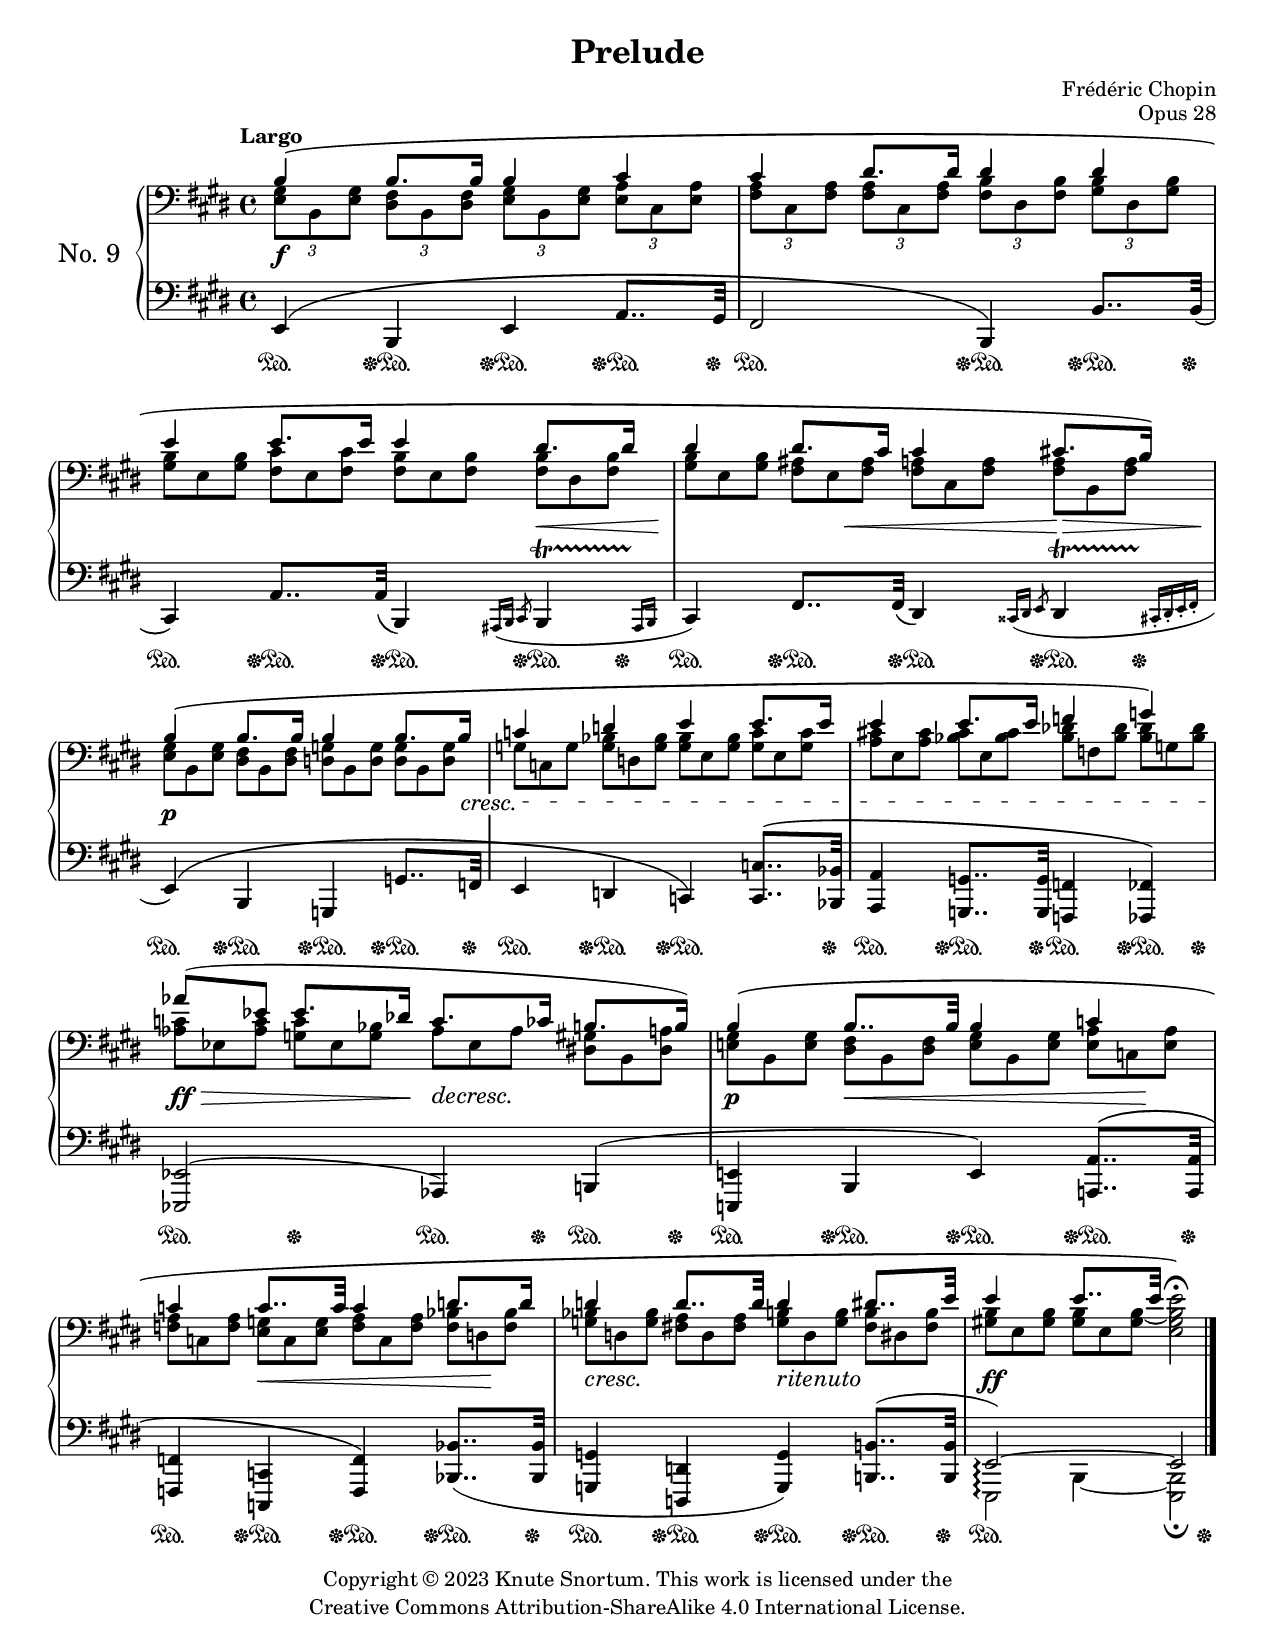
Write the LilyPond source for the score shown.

\version "2.24.0"

\include "includes/header-paper.ily"
%...+....1....+....2....+....3....+....4....+....5....+....6....+....7....+....

\version "2.24.0"
\language "english"

\include "global-variables.ily"

%%% Positions and shapes %%%

hShiftA = \override NoteColumn.force-hshift = 0

%%% Music %%%

global = {
  \time 4/4
  \key e \major
  \accidentalStyle piano
}

rightHandUpper = \relative {
  \voiceOne
  
  b4\( b8. b16 b4 cs |
  cs4 ds8. ds16 ds4 ds |
  e4 e8. e16 e4 ds8. ds16 |
  ds4 ds8. cs16 cs4 cs8. b16\) |
  b4\( b8. b16 b4 b8. b16 |
  c4 d e e8. e16 |
  e4 e8. e16 f4 g\) |
  \omit TupletNumber
  \tuplet 3/2 { af8*2( ef8 } ef8. df16 c8. cf16 b8. b16) |
  
  \barNumberCheck 9
  b4\( b8.. b32 b4 c |
  c4 c8.. c32 c4 d8. d16 |
  \tag layout {
    d4 d8.. d32 d4 ds8.. e32 |
    e4 e8.. e32 \voiceTwo e2\)^\fermata |
  }
  \tag midi {
    d4 d8.. d32 \tempo 4 = 32 d4 \tempo 4 = 30 ds8.. e32 |
    \tempo 4 = 28 e4 \tempo 4 = 26 e8.. e32 \voiceTwo e2) |
  }
  \bar "|."
}

rightHandLower = \relative {
  \voiceTwo
  \omit TupletBracket
  
  \tuplet 3/2 4 {
    <e gs>8 b <e gs> <ds fs> b <ds fs>  <e gs> b <e gs> <e a> cs <e a> |
    <fs a>8 cs <fs a> q cs <fs a>  <fs b> ds <fs b> <gs b> ds <gs b> |
    \omit TupletNumber
    <gs b>8 e <gs b> <fs cs'> e <fs cs'> <fs b> e <fs b> q ds <fs b> |
    <gs b>8 e <gs b> <fs as> e <fs as> <fs a> cs <fs a> q b, <fs' a> |
    <e gs>8 b <e gs> <ds fs> b <ds fs> <d g> b <d g> q b <d g> |
    g8 c, g' <g bf> d <g bf> q e <g bf> <g c> e <g c> |
    <a cs>8 e <a cs> <bf cs> e, <bf' cs> <bf df> f <bf df> q g <bf df> |
    <af c>8 ef <af c> <g c> ef <g bf> af ef af <ds, gs> b <ds a'> |
    
    \barNumberCheck 9
    <e gs>8 b <e gs> <ds fs> b <ds fs> <e gs> b <e gs> <e a> c <e a> |
    <f a>8 c <f a> <e g> c <e g> <f a> c <f a> <f bf> d <f bf> |
    <g bf>8 d <g bf> <fs a> d <fs a> <g b> d <g b> <fs b> ds <fs b> |
    <gs b>8 e <gs b> q e <gs b~> 
  }
  <e gs b>2 |
}

rightHand = <<
  \clef bass
  \global
  \set Score.tempoHideNote = ##t 
  \tempo "Largo" 4 = 34
  \new Voice \rightHandUpper
  \new Voice \rightHandLower
>>

leftHand = \relative {
  \clef bass
  \global

  e,4^\( b e a8.. gs32 |
  fs2 b,4\) b'8.. b32( |
  \tag layout {
    cs,4) a'8.. a32( b,4) \grace { as16[( b] \slashFlag cs8 }
      \afterGrace 7/8 b4\startTrillSpan { as16\stopTrillSpan b } |
    cs4) fs8.. fs32( ds4) \grace { css16[( ds] \slashFlag e8 } \afterGrace 7/8
      ds4\startTrillSpan { cs16-.\stopTrillSpan ds-. e-. fs-. } |
  }
  \tag midi {
    cs4) a'8.. a32( b,8..) as64 ds \repeat unfold 7 { cs64 ds } as64 ds |
    cs4 fs8.. fs32( ds8..) css64 ds \repeat unfold 6 { e64 ds } cs64-. ds-.
      e-. fs-. |
  }
  e4)^\( b g g'8.. f32 |
  e4 d c\) <c c'>8..^\( <bf bf'>32 |
  <a a'>4 <g g'>8.. q32 <f f'>4 <ff ff'>\) |
  <ef ef'>2^( af4) b^( |
  
  \barNumberCheck 9
  <e, e'>4 b' e) <a, a'>8..^\( <a a'>32 |
  <f f'>4 <c c'> <f f'>\) <bf bf'>8..( q32 |
  <g g'>4 <d d'> <g g'>) 
  <<
    { \voiceTwo s4 | \hideNotes <e e'>2\arpeggio }
    \\
    { \voiceThree <b' b'>8..( q32 | e2)~ e | }
    \\
    { \voiceFour s4 | \hShiftA e,2*1/2 b'4~ <e, b'>2\fermata | }
  >>
}

dynamics = {
  \override TextScript.Y-offset = -0.5
  s1\f |
  s1 |
  s2. s8..\< s32\! |
  s4 s8 s\< s4 s8..\> s32\! |
  \tag layout {
    s2.\p s8. \whiteoutCresc s16\startTextSpan |
    s1 | 
    s2. s8.. s32\stopTextSpan |
    s4..\ff\> s16\! s2^\decrescm |
  }
  \tag midi {
    s1\p |
    s1\cresc  |
    s1 |
    s1\ff\> |
  }
  
  \barNumberCheck 9 
  s4\p s2\< s8 s\! |
  s4 s2\< s8 s\! |
  s2^\crescm s^\ritenuto |
  s1\ff |
}

pedal = {
  s4\sustainOn s\sustainOff\sustainOn s\sustainOff\sustainOn 
    s8..\sustainOff\sustainOn s32\sustainOff |
  s2\sustainOn s4\sustainOff\sustainOn s8..\sustainOff\sustainOn 
    s32\sustainOff |
  s4\sustainOn s\sustainOff\sustainOn s\sustainOff\sustainOn 
    s8.\sustainOff\sustainOn s16\sustainOff |
  s4\sustainOn s\sustainOff\sustainOn s\sustainOff\sustainOn
    s8.\sustainOff\sustainOn s16\sustainOff |
  s4\sustainOn s\sustainOff\sustainOn s\sustainOff\sustainOn 
    s8..\sustainOff\sustainOn s32\sustainOff |
  s4\sustainOn s\sustainOff\sustainOn s\sustainOff\sustainOn 
    s8.. s32\sustainOff |
  s4\sustainOn s8..\sustainOff\sustainOn s32\sustainOff s4\sustainOn
    s8.\sustainOff\sustainOn s16\sustainOff |
  s4\sustainOn s\sustainOff s8.\sustainOn s16\sustainOff s8.\sustainOn 
    s16\sustainOff |
    
  \barNumberCheck 9
  s4\sustainOn s\sustainOff\sustainOn s\sustainOff\sustainOn 
    s8..\sustainOff\sustainOn s32\sustainOff |
  s4\sustainOn s\sustainOff\sustainOn s\sustainOff\sustainOn 
    s8..\sustainOff\sustainOn s32\sustainOff |
  s4\sustainOn s\sustainOff\sustainOn s\sustainOff\sustainOn 
    s8..\sustainOff\sustainOn s32\sustainOff |
  s2.\sustainOn s8 s\sustainOff |
}

preludeNineMusic = \score { 
  \keepWithTag #'layout
  \new PianoStaff \with { 
    instrumentName = \markup \huge "No. 9"
  } <<
    \new Staff = "upper" \rightHand
    \new Dynamics \dynamics
    \new Staff = "lower" \leftHand
    \new Dynamics \pedal
  >>
  \layout {}
}

preludeNineMidi = \book {
  \bookOutputName "prelude-op28-no9"
  \score { 
    \keepWithTag #'midi
    <<
      \new Staff = "upper" << \rightHand \dynamics \pedal >>
      \new Staff = "lower" << \leftHand \dynamics \pedal >>
    >>
    \midi {}
  }
}


\header {
  title = "Prelude"
  opus = "Opus 28"
  composer = "Frédéric Chopin"
}

\paper {
  min-systems-per-page = ##f
}

\preludeNineMusic
\preludeNineMidi
